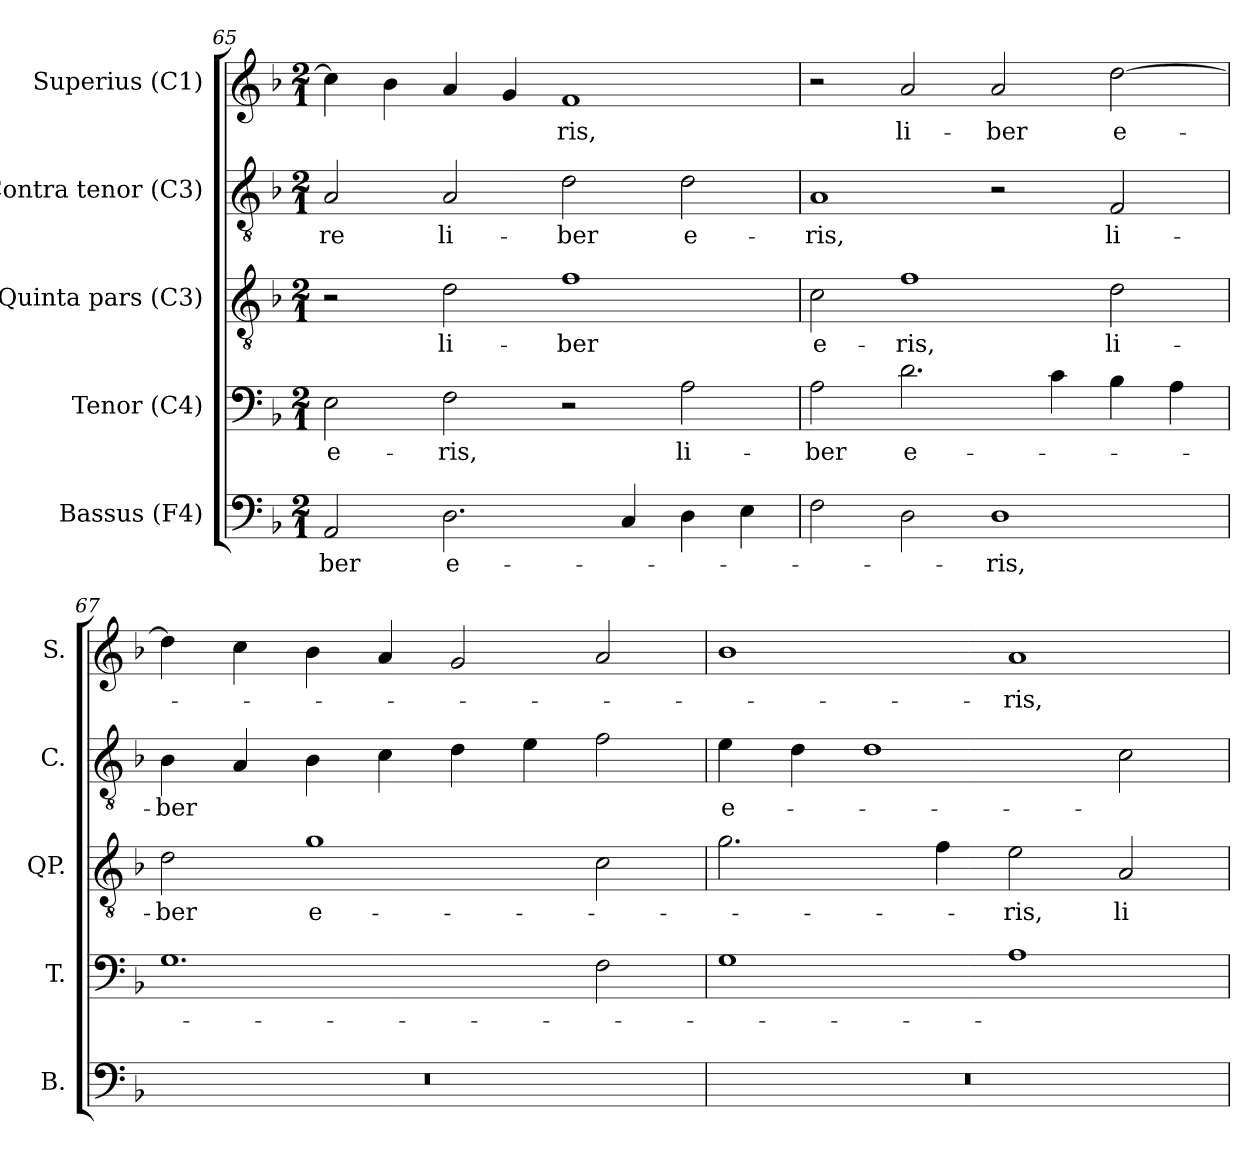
**kern	**text	**kern	**text	**kern	**text	**kern	**text	**kern	**text
*part5	*part5	*part4	*part4	*part3	*part3	*part2	*part2	*part1	*part1
*staff5	*staff5	*staff4	*staff4	*staff3	*staff3	*staff2	*staff2	*staff1	*staff1
*I"Bassus (F4)	*	*I"Tenor (C4)	*	*I"Quinta pars (C3)	*	*I"Contra tenor (C3)	*	*I"Superius (C1)	*
*I'B.	*	*I'T.	*	*I'QP.	*	*I'C.	*	*I'S.	*
!!LO:LB:g=z
*clefF4	*	*clefF4	*	*clefGv2	*	*clefGv2	*	*clefG2	*
*	*	*ITrd7c12	*	*ITrd7c12	*	*ITrd7c12	*	*	*
*k[b-]	*	*k[b-]	*	*k[b-]	*	*k[b-]	*	*k[b-]	*
*F:	*	*F:	*	*F:	*	*F:	*	*F:	*
*M2/1	*	*M2/1	*	*M2/1	*	*M2/1	*	*M2/1	*
=65	=65	=65	=65	=65	=65	=65	=65	=65	=65
!	!LO:LY:b:color=#000000	!	!	!	!	!	!	!	!
!	!	!	!LO:LY:b:color=#000000	!	!	!	!	!	!
!	!	!	!	!	!	!	!LO:LY:b:color=#000000	!	!
2AAi/	-ber	2EEi\	e-	2r	.	2AAi/	-re	4cci\]	.
.	.	.	.	.	.	.	.	4b-i\	.
!	!LO:LY:b:color=#000000	!	!	!	!	!	!	!	!
!	!	!	!LO:LY:b:color=#000000	!	!	!	!	!	!
!	!	!	!	!	!LO:LY:b:color=#000000	!	!	!	!
!	!	!	!	!	!	!	!LO:LY:b:color=#000000	!	!
2.Di\	e-	2FFi\	-ris,	2Di\	li-	2AAi/	li-	4ai/	.
.	.	.	.	.	.	.	.	4gi/	.
!	!	!	!	!	!LO:LY:b:color=#000000	!	!	!	!
!	!	!	!	!	!	!	!LO:LY:b:color=#000000	!	!
!	!	!	!	!	!	!	!	!	!LO:LY:b:color=#000000
.	.	2r	.	1Fi	-ber	2Di\	-ber	1fi	-ris,
4Ci/	.	.	.	.	.	.	.	.	.
!	!	!	!LO:LY:b:color=#000000	!	!	!	!	!	!
!	!	!	!	!	!	!	!LO:LY:b:color=#000000	!	!
4Di\	.	2AAi\	li-	.	.	2Di\	e-	.	.
4Ei\	.	.	.	.	.	.	.	.	.
=66	=66	=66	=66	=66	=66	=66	=66	=66	=66
!	!	!	!LO:LY:b:color=#000000	!	!	!	!	!	!
!	!	!	!	!	!LO:LY:b:color=#000000	!	!	!	!
!	!	!	!	!	!	!	!LO:LY:b:color=#000000	!	!
2Fi\	.	2AAi\	-ber	2Ci\	e-	1AAi	-ris,	2r	.
!	!	!	!LO:LY:b:color=#000000	!	!	!	!	!	!
!	!	!	!	!	!LO:LY:b:color=#000000	!	!	!	!
!	!	!	!	!	!	!	!	!	!LO:LY:b:color=#000000
2Di\	.	2.Di\	e-	1Fi	-ris,	.	.	2ai/	li-
!	!LO:LY:b:color=#000000	!	!	!	!	!	!	!	!
!	!	!	!	!	!	!	!	!	!LO:LY:b:color=#000000
1Di	-ris,	.	.	.	.	2r	.	2ai/	-ber
.	.	4Ci\	.	.	.	.	.	.	.
!	!	!	!	!	!LO:LY:b:color=#000000	!	!	!	!
!	!	!	!	!	!	!	!LO:LY:b:color=#000000	!	!
!	!	!	!	!	!	!	!	!	!LO:LY:b:color=#000000
.	.	4BB-i\	.	2Di\	li-	2FFi/	li-	[2ddi\	e-
.	.	4AAi\	.	.	.	.	.	.	.
=67	=67	=67	=67	=67	=67	=67	=67	=67	=67
!LO:N:vis=1	!	!	!	!	!	!	!	!	!
!	!	!	!	!	!LO:LY:b:color=#000000	!	!	!	!
!	!	!	!	!	!	!	!LO:LY:b:color=#000000	!	!
0r	.	1.GGi	.	2Di\	-ber	4BB-i\	-ber	4ddi\]	.
.	.	.	.	.	.	4AAi/	.	4cci\	.
!	!	!	!	!	!LO:LY:b:color=#000000	!	!	!	!
.	.	.	.	1Gi	e-	4BB-i\	.	4b-i\	.
.	.	.	.	.	.	4Ci\	.	4ai/	.
.	.	.	.	.	.	4Di\	.	2gi/	.
.	.	.	.	.	.	4Ei\	.	.	.
.	.	2FFi\	.	2Ci\	.	2Fi\	.	2ai/	.
=68	=68	=68	=68	=68	=68	=68	=68	=68	=68
!LO:N:vis=1	!	!	!	!	!	!	!	!	!
!	!	!	!	!	!	!	!LO:LY:b:color=#000000	!	!
0r	.	1GGi	.	2.Gi\	.	4Ei\	e-	1b-i	.
.	.	.	.	.	.	4Di\	.	.	.
.	.	.	.	.	.	1Di	.	.	.
.	.	.	.	4Fi\	.	.	.	.	.
!	!	!	!	!	!LO:LY:b:color=#000000	!	!	!	!
!	!	!	!	!	!	!	!	!	!LO:LY:b:color=#000000
.	.	1AAi	.	2Ei\	-ris,	.	.	1ai	-ris,
!	!	!	!	!	!LO:LY:b:color=#000000	!	!	!	!
.	.	.	.	2AAi/	li-	2Ci\	.	.	.
=	=	=	=	=	=	=	=	=	=
*-	*-	*-	*-	*-	*-	*-	*-	*-	*-
